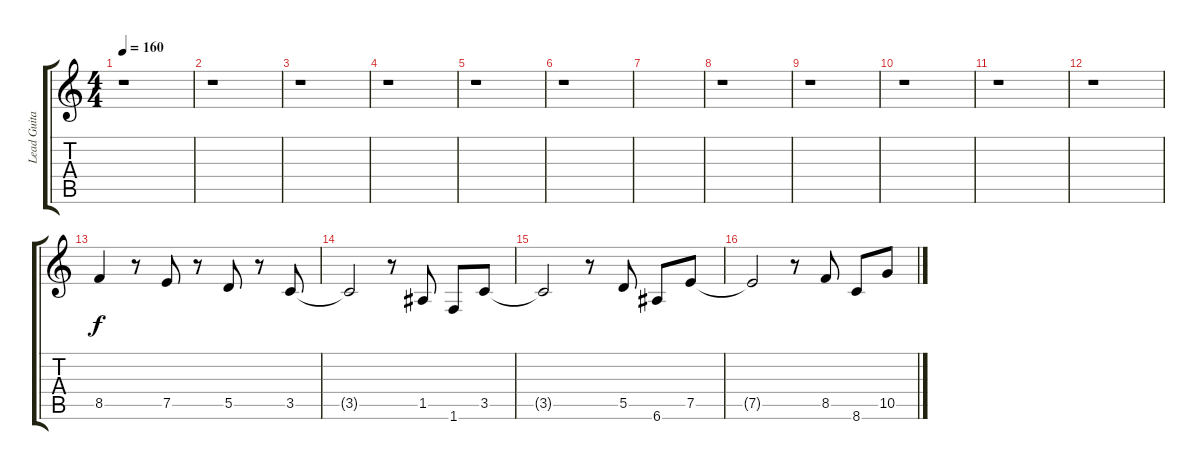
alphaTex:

\track ("Lead Guitar" "Lead Guita") {instrument overdrivenguitar}
\staff {score tabs}
\tuning (E4 B3 G3 D3 A2 E2) {hide}
\ts (4 4)
\tempo 160
\clef g2
\ks c
r.1{dy f} |
r.1 |
r.1 |
r.1 |
r.1 |
r.1 |
|
r.1 |
r.1 |
r.1 |
r.1 |
r.1 |
8.5.4 r.8 7.5.8 r.8 5.5.8 r.8 3.5.8 |
3.5{t}.2 r.8 1.5.8 1.6.8 3.5.8 |
3.5{t}.2 r.8 5.5.8 6.6.8 7.5.8 |
7.5{t}.2 r.8 8.5.8 8.6.8 10.5.8
